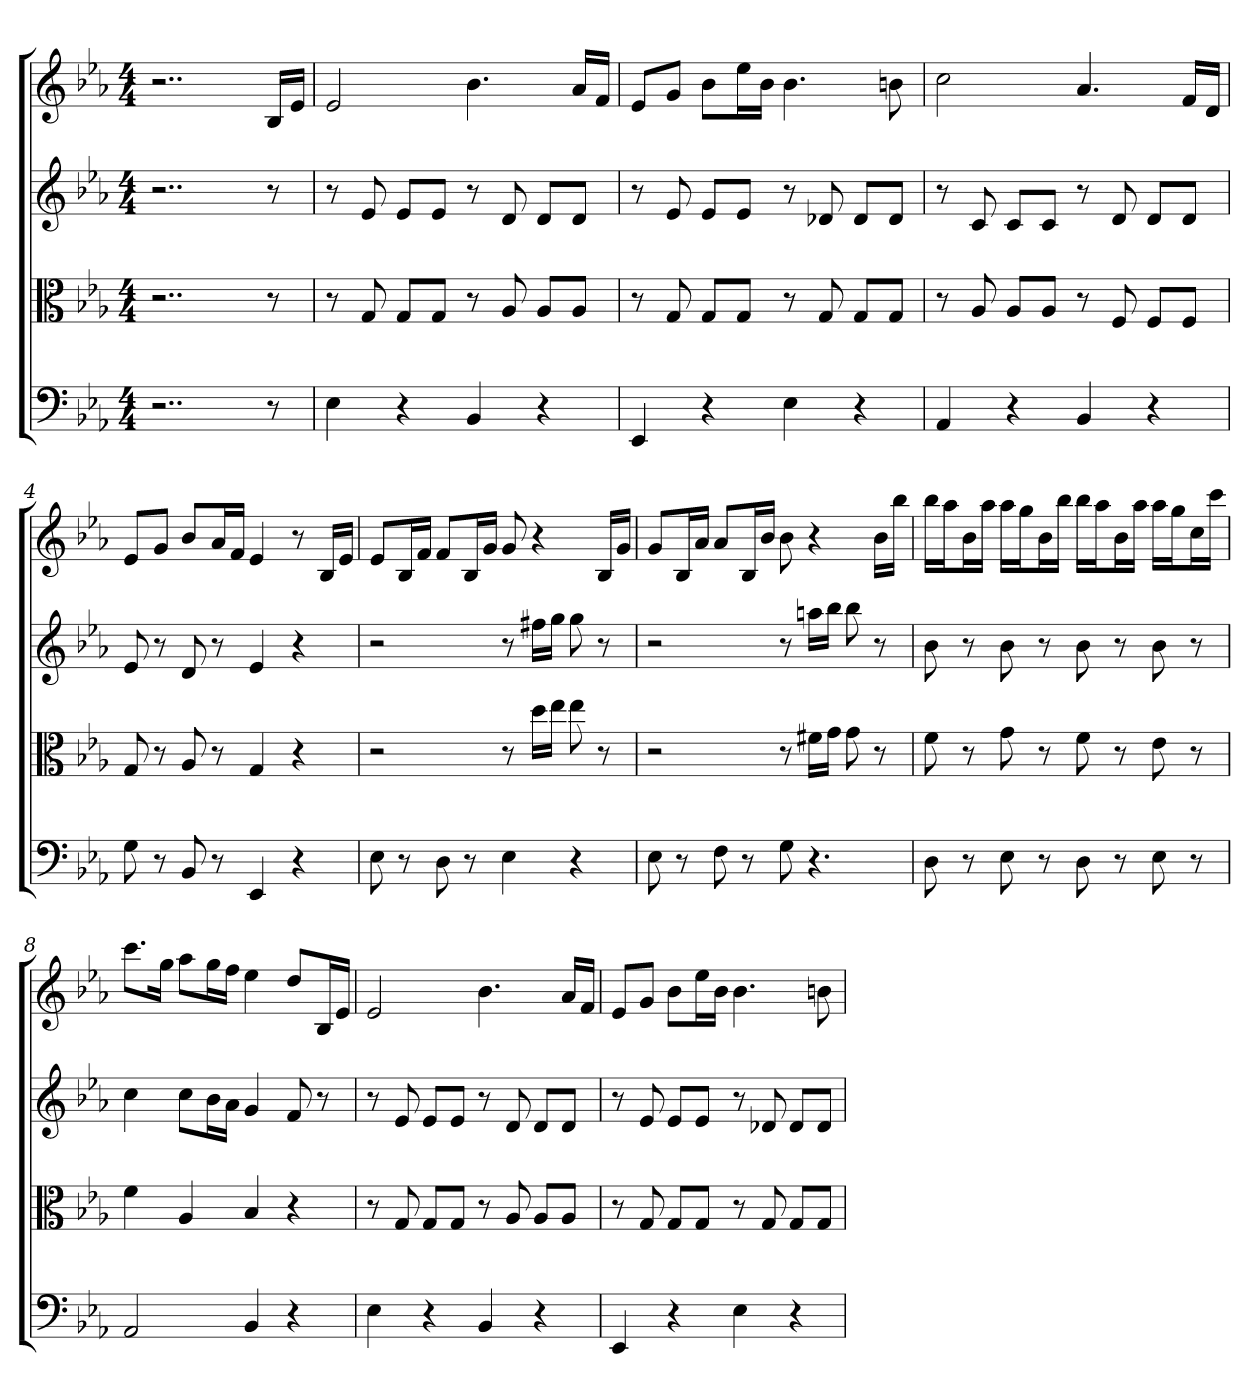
**kern	**kern	**kern	**kern
*part4	*part3	*part2	*part1
*staff4	*staff3	*staff2	*staff1
*clefF4	*clefC3	*	*
*k[b-e-a-]	*k[b-e-a-]	*k[b-e-a-]	*k[b-e-a-]
*E-:	*E-:	*E-:	*E-:
*M4/4	*M4/4	*M4/4	*M4/4
=	=	=	=
2..r	2..r	2..r	2..r
8r	8r	8r	16B-LL
.	.	.	16e-JJ
=1	=1	=1	=1
4E-	8r	8r	2e-
.	8G	8e-	.
4r	8G/L	8e-L	.
.	8G/J	8e-J	.
4BB-	8r	8r	4.b-
.	8A-	8d	.
4r	8A-/L	8dL	.
.	8A-/J	8dJ	16a-LL
.	.	.	16fJJ
=2	=2	=2	=2
4EE-	8r	8r	8e-L
.	8G	8e-	8gJ
4r	8G/L	8e-L	8b-L
.	8G/J	8e-J	16ee-L
.	.	.	16b-JJ
4E-	8r	8r	4.b-
.	8G	8d-X	.
4r	8G/L	8d-L	.
.	8G/J	8d-J	8bn
=3	=3	=3	=3
4AA-	8r	8r	2cc
.	8A-	8c	.
4r	8A-/L	8cL	.
.	8A-/J	8cJ	.
4BB-	8r	8r	4.a-
.	8F	8d	.
4r	8F/L	8dL	.
.	8F/J	8dJ	16fLL
.	.	.	16dJJ
=4	=4	=4	=4
8G	8G	8e-	8e-L
8r	8r	8r	8gJ
8BB-	8A-	8d	8b-L
8r	8r	8r	16a-L
.	.	.	16fJJ
4EE-	4G	4e-	4e-
4r	4r	4r	8r
.	.	.	16B-LL
.	.	.	16e-JJ
=5	=5	=5	=5
8E-	2r	2r	8e-L
8r	.	.	16B-L
.	.	.	16fJJ
8D	.	.	8fL
8r	.	.	16B-L
.	.	.	16gJJ
4E-	8r	8r	8g
.	16dd\LL	16ff#XLL	4r
.	16ee-\JJ	16ggJJ	.
4r	8ee-	8gg	.
.	8r	8r	16B-LL
.	.	.	16gJJ
=6	=6	=6	=6
8E-	2r	2r	8gL
8r	.	.	16B-L
.	.	.	16a-JJ
8F	.	.	8a-L
8r	.	.	16B-L
.	.	.	16b-JJ
8G	8r	8r	8b-
4.r	16f#X\LL	16aanLL	4r
.	16g\JJ	16bb-JJ	.
.	8g	8bb-	.
.	8r	8r	16b-LL
.	.	.	16bb-JJ
=7	=7	=7	=7
8D	8f	8b-	16bb-LL
.	.	.	16aa-J
8r	8r	8r	16b-L
.	.	.	16aa-JJ
8E-	8g	8b-	16aa-LL
.	.	.	16ggJ
8r	8r	8r	16b-L
.	.	.	16bb-JJ
8D	8f	8b-	16bb-LL
.	.	.	16aa-J
8r	8r	8r	16b-L
.	.	.	16aa-JJ
8E-	8e-	8b-	16aa-LL
.	.	.	16ggJ
8r	8r	8r	16ccL
.	.	.	16cccJJ
=8	=8	=8	=8
2AA-	4f	4cc	8.cccL
.	.	.	16ggJk
.	4A-	8ccL	8aa-L
.	.	16b-L	16ggL
.	.	16a-JJ	16ffJJ
4BB-	4B-	4g	4ee-
4r	4r	8f	8ddL
.	.	8r	16B-L
.	.	.	16e-JJ
=9	=9	=9	=9
4E-	8r	8r	2e-
.	8G	8e-	.
4r	8G/L	8e-L	.
.	8G/J	8e-J	.
4BB-	8r	8r	4.b-
.	8A-	8d	.
4r	8A-/L	8dL	.
.	8A-/J	8dJ	16a-LL
.	.	.	16fJJ
=10	=10	=10	=10
4EE-	8r	8r	8e-L
.	8G	8e-	8gJ
4r	8G/L	8e-L	8b-L
.	8G/J	8e-J	16ee-L
.	.	.	16b-JJ
4E-	8r	8r	4.b-
.	8G	8d-X	.
4r	8G/L	8d-L	.
.	8G/J	8d-J	8bn
=	=	=	=
*-	*-	*-	*-
